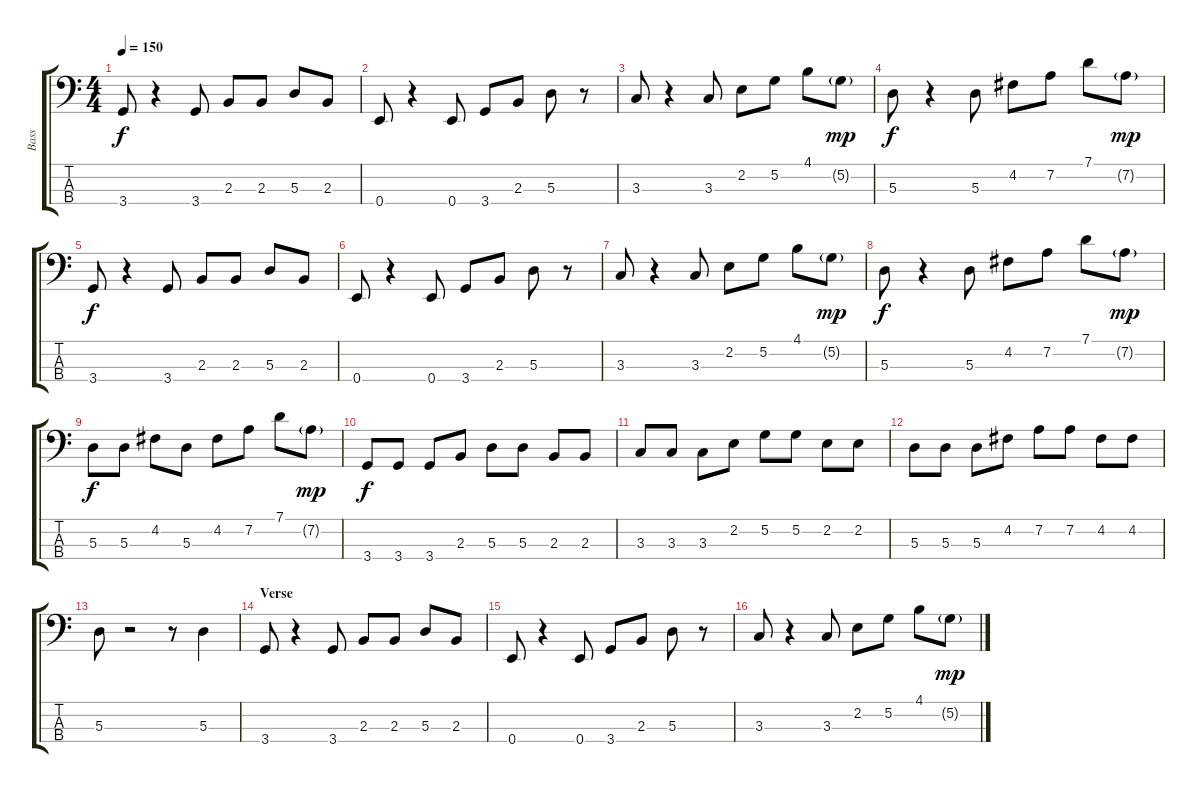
\track ("Bass" "Bass") {instrument electricbassfinger}
\staff {score tabs}
\tuning (G2 D2 A1 E1) {hide}
\ts (4 4)
\tempo 150
\clef f4
\ks c
3.4.8{dy f} r.4 3.4.8 2.3.8 2.3.8 5.3.8 2.3.8 |
0.4.8 r.4 0.4.8 3.4.8 2.3.8 5.3.8 r.8 |
3.3.8 r.4 3.3.8 2.2.8 5.2.8 4.1.8 5.2{g}.8{dy mp} |
5.3.8{dy f} r.4 5.3.8 4.2.8 7.2.8 7.1.8 7.2{g}.8{dy mp} |
3.4.8{dy f} r.4 3.4.8 2.3.8 2.3.8 5.3.8 2.3.8 |
0.4.8 r.4 0.4.8 3.4.8 2.3.8 5.3.8 r.8 |
3.3.8 r.4 3.3.8 2.2.8 5.2.8 4.1.8 5.2{g}.8{dy mp} |
5.3.8{dy f} r.4 5.3.8 4.2.8 7.2.8 7.1.8 7.2{g}.8{dy mp} |
5.3.8{dy f} 5.3.8 4.2.8 5.3.8 4.2.8 7.2.8 7.1.8 7.2{g}.8{dy mp} |
3.4.8{dy f} 3.4.8 3.4.8 2.3.8 5.3.8 5.3.8 2.3.8 2.3.8 |
3.3.8 3.3.8 3.3.8 2.2.8 5.2.8 5.2.8 2.2.8 2.2.8 |
5.3.8 5.3.8 5.3.8 4.2.8 7.2.8 7.2.8 4.2.8 4.2.8 |
5.3.8 r.2 r.8 5.3.4 |
\section ("" "Verse")
3.4.8 r.4 3.4.8 2.3.8 2.3.8 5.3.8 2.3.8 |
0.4.8 r.4 0.4.8 3.4.8 2.3.8 5.3.8 r.8 |
3.3.8 r.4 3.3.8 2.2.8 5.2.8 4.1.8 5.2{g}.8{dy mp}
